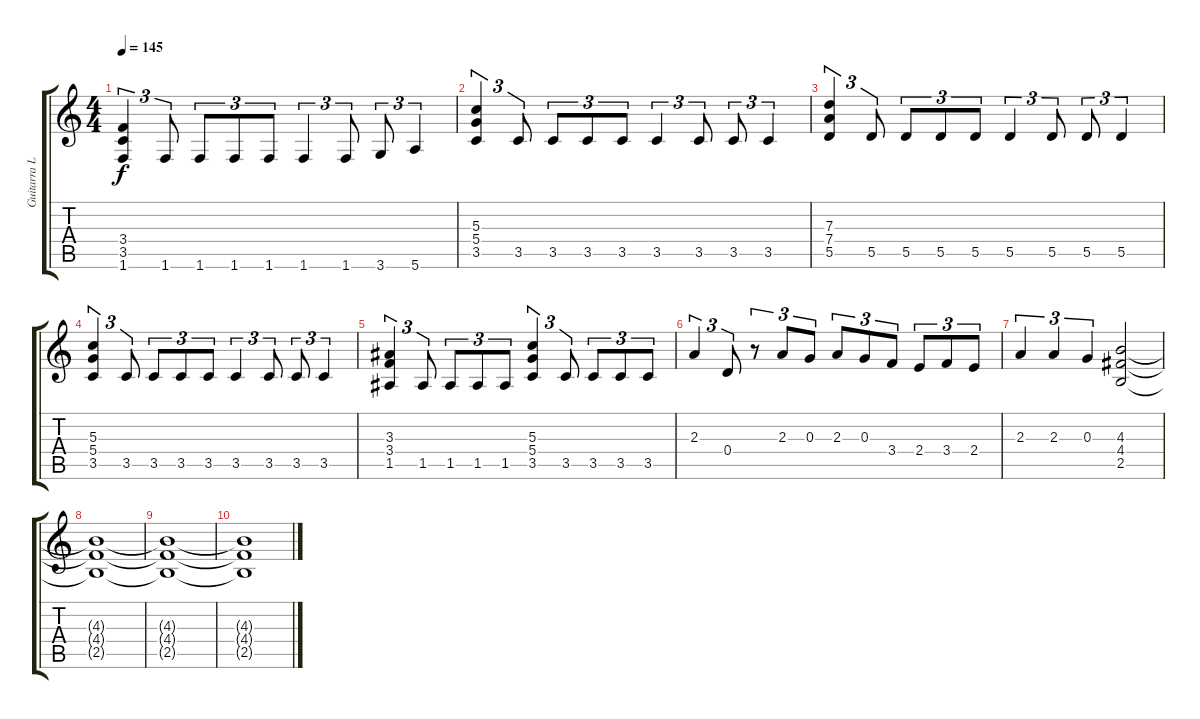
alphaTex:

\track ("Guitarra Lider" "Guitarra L") {instrument distortionguitar}
\staff {score tabs}
\tuning (E4 B3 G3 D3 A2 E2) {hide}
\ts (4 4)
\tempo 145
\clef g2
\ks c
(3.4 3.5 1.6).4{tu (3 2) dy f} 1.6.8{tu (3 2)} 1.6.8{tu (3 2)} 1.6.8{tu (3 2)} 1.6.8{tu (3 2)} 1.6.4{tu (3 2)} 1.6.8{tu (3 2)} 3.6.8{tu (3 2)} 5.6.4{tu (3 2)} |
(5.3 5.4 3.5).4{tu (3 2)} 3.5.8{tu (3 2)} 3.5.8{tu (3 2)} 3.5.8{tu (3 2)} 3.5.8{tu (3 2)} 3.5.4{tu (3 2)} 3.5.8{tu (3 2)} 3.5.8{tu (3 2)} 3.5.4{tu (3 2)} |
(7.3 7.4 5.5).4{tu (3 2)} 5.5.8{tu (3 2)} 5.5.8{tu (3 2)} 5.5.8{tu (3 2)} 5.5.8{tu (3 2)} 5.5.4{tu (3 2)} 5.5.8{tu (3 2)} 5.5.8{tu (3 2)} 5.5.4{tu (3 2)} |
(5.3 5.4 3.5).4{tu (3 2)} 3.5.8{tu (3 2)} 3.5.8{tu (3 2)} 3.5.8{tu (3 2)} 3.5.8{tu (3 2)} 3.5.4{tu (3 2)} 3.5.8{tu (3 2)} 3.5.8{tu (3 2)} 3.5.4{tu (3 2)} |
(3.3 3.4 1.5).4{tu (3 2)} 1.5.8{tu (3 2)} 1.5.8{tu (3 2)} 1.5.8{tu (3 2)} 1.5.8{tu (3 2)} (5.3 5.4 3.5).4{tu (3 2)} 3.5.8{tu (3 2)} 3.5.8{tu (3 2)} 3.5.8{tu (3 2)} 3.5.8{tu (3 2)} |
2.3.4{tu (3 2)} 0.4.8{tu (3 2)} r.8{tu (3 2)} 2.3.8{tu (3 2)} 0.3.8{tu (3 2)} 2.3.8{tu (3 2)} 0.3.8{tu (3 2)} 3.4.8{tu (3 2)} 2.4.8{tu (3 2)} 3.4.8{tu (3 2)} 2.4.8{tu (3 2)} |
2.3.4{tu (3 2)} 2.3.4{tu (3 2)} 0.3.4{tu (3 2)} (4.3 4.4 2.5).2{volume 0} |
(4.3{t} 4.4{t} 2.5{t}).1 |
(4.3{t} 4.4{t} 2.5{t}).1 |
(4.3{t} 4.4{t} 2.5{t}).1
